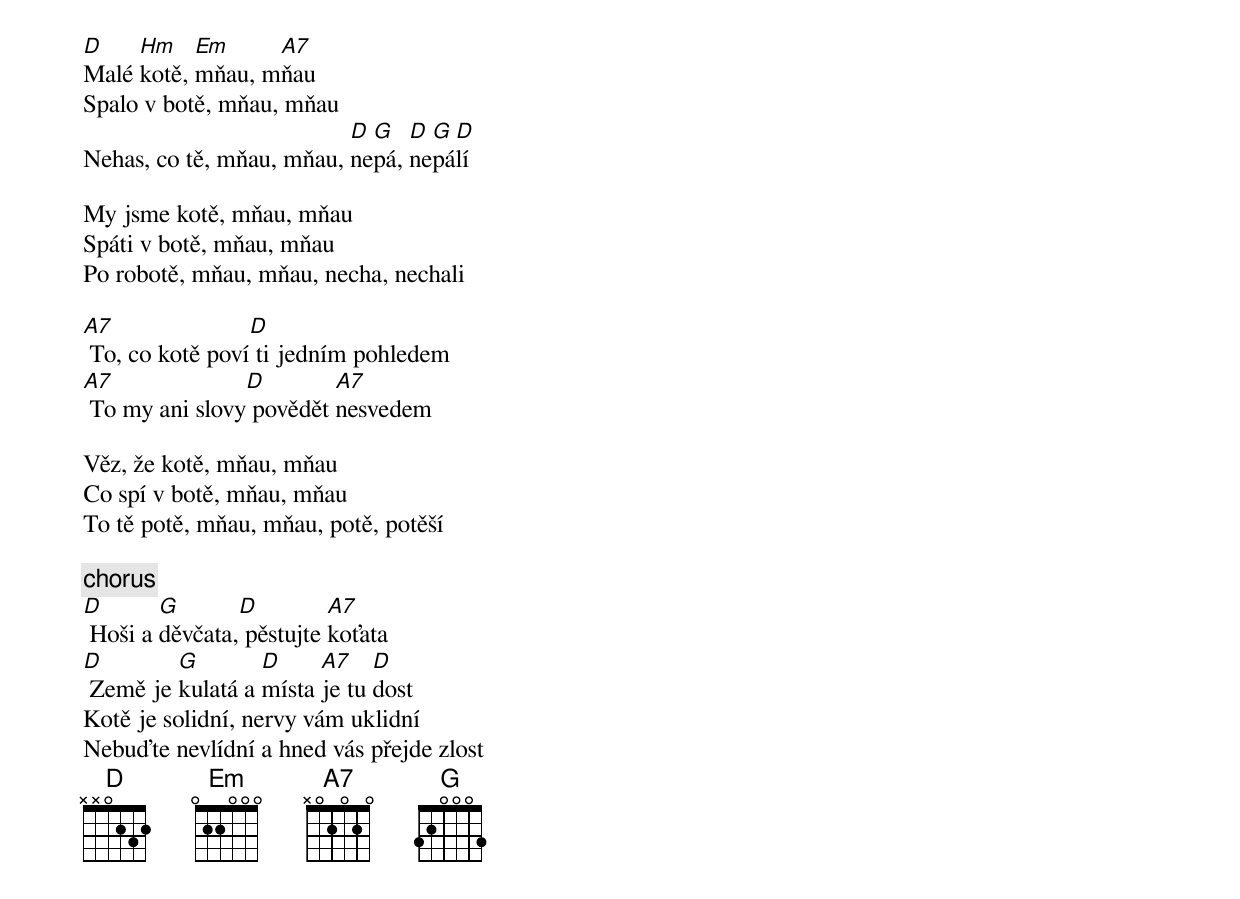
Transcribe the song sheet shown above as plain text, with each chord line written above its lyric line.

D    Hm    Em     A7
Malé kotě, mňau, mňau
Spalo v botě, mňau, mňau
                          D G   D G D
Nehas, co tě, mňau, mňau, nepá, nepálí

My jsme kotě, mňau, mňau
Spáti v botě, mňau, mňau
Po robotě, mňau, mňau, necha, nechali

A7               D
 To, co kotě poví ti jedním pohledem
A7              D        A7
 To my ani slovy povědět nesvedem

Věz, že kotě, mňau, mňau
Co spí v botě, mňau, mňau
To tě potě, mňau, mňau, potě, potěší

[chorus]
D       G       D         A7
 Hoši a děvčata, pěstujte koťata
D        G        D     A7    D
 Země je kulatá a místa je tu dost
Kotě je solidní, nervy vám uklidní
Nebuďte nevlídní a hned vás přejde zlost
